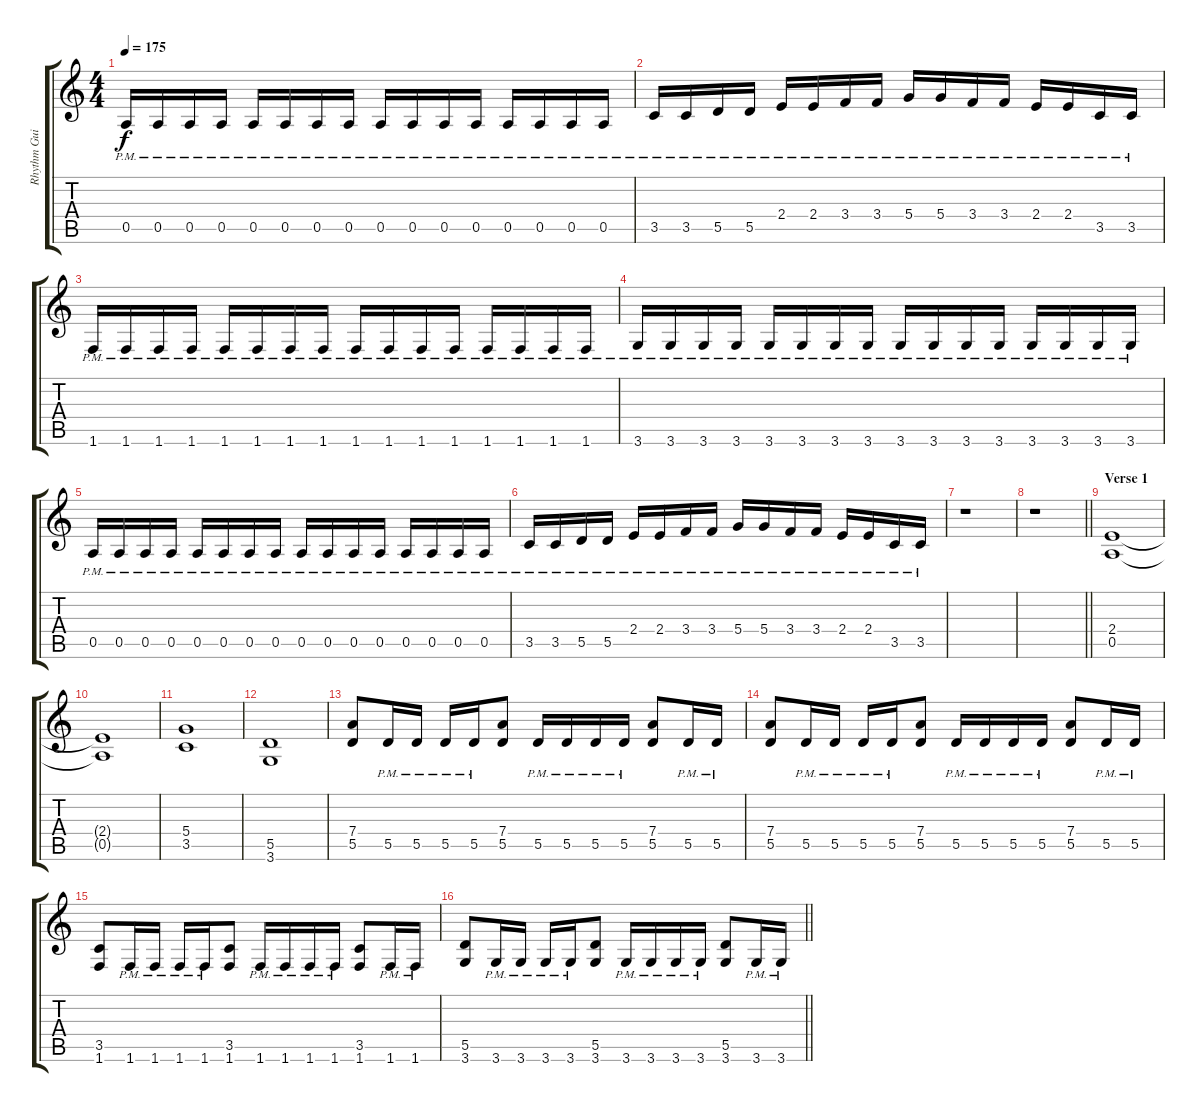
\track ("Rhythm Guitar 1: Patrick Juhàsz" "Rhythm Gui") {instrument distortionguitar}
\staff {score tabs}
\tuning (E4 B3 G3 D3 A2 E2) {hide}
\ts (4 4)
\tempo 175
\clef g2
\ks aminor
0.5{pm}.16{dy f} 0.5{pm}.16 0.5{pm}.16 0.5{pm}.16 0.5{pm}.16 0.5{pm}.16 0.5{pm}.16 0.5{pm}.16 0.5{pm}.16 0.5{pm}.16 0.5{pm}.16 0.5{pm}.16 0.5{pm}.16 0.5{pm}.16 0.5{pm}.16 0.5{pm}.16 |
3.5{pm}.16 3.5{pm}.16 5.5{pm}.16 5.5{pm}.16 2.4{pm}.16 2.4{pm}.16 3.4{pm}.16 3.4{pm}.16 5.4{pm}.16 5.4{pm}.16 3.4{pm}.16 3.4{pm}.16 2.4{pm}.16 2.4{pm}.16 3.5{pm}.16 3.5{pm}.16 |
1.6{pm}.16 1.6{pm}.16 1.6{pm}.16 1.6{pm}.16 1.6{pm}.16 1.6{pm}.16 1.6{pm}.16 1.6{pm}.16 1.6{pm}.16 1.6{pm}.16 1.6{pm}.16 1.6{pm}.16 1.6{pm}.16 1.6{pm}.16 1.6{pm}.16 1.6{pm}.16 |
3.6{pm}.16 3.6{pm}.16 3.6{pm}.16 3.6{pm}.16 3.6{pm}.16 3.6{pm}.16 3.6{pm}.16 3.6{pm}.16 3.6{pm}.16 3.6{pm}.16 3.6{pm}.16 3.6{pm}.16 3.6{pm}.16 3.6{pm}.16 3.6{pm}.16 3.6{pm}.16 |
0.5{pm}.16 0.5{pm}.16 0.5{pm}.16 0.5{pm}.16 0.5{pm}.16 0.5{pm}.16 0.5{pm}.16 0.5{pm}.16 0.5{pm}.16 0.5{pm}.16 0.5{pm}.16 0.5{pm}.16 0.5{pm}.16 0.5{pm}.16 0.5{pm}.16 0.5{pm}.16 |
3.5{pm}.16 3.5{pm}.16 5.5{pm}.16 5.5{pm}.16 2.4{pm}.16 2.4{pm}.16 3.4{pm}.16 3.4{pm}.16 5.4{pm}.16 5.4{pm}.16 3.4{pm}.16 3.4{pm}.16 2.4{pm}.16 2.4{pm}.16 3.5{pm}.16 3.5{pm}.16 |
r.1 |
\barLineRight lightlight
r.1 |
\section ("" "Verse 1")
(2.4 0.5).1 |
(2.4{t} 0.5{t}).1 |
(5.4 3.5).1 |
(5.5 3.6).1 |
(7.4 5.5).8 5.5{pm}.16 5.5{pm}.16 5.5{pm}.16 5.5{pm}.16 (7.4 5.5).8 5.5{pm}.16 5.5{pm}.16 5.5{pm}.16 5.5{pm}.16 (7.4 5.5).8 5.5{pm}.16 5.5{pm}.16 |
(7.4 5.5).8 5.5{pm}.16 5.5{pm}.16 5.5{pm}.16 5.5{pm}.16 (7.4 5.5).8 5.5{pm}.16 5.5{pm}.16 5.5{pm}.16 5.5{pm}.16 (7.4 5.5).8 5.5{pm}.16 5.5{pm}.16 |
(3.5 1.6).8 1.6{pm}.16 1.6{pm}.16 1.6{pm}.16 1.6{pm}.16 (3.5 1.6).8 1.6{pm}.16 1.6{pm}.16 1.6{pm}.16 1.6{pm}.16 (3.5 1.6).8 1.6{pm}.16 1.6{pm}.16 |
\barLineRight lightlight
(5.5 3.6).8 3.6{pm}.16 3.6{pm}.16 3.6{pm}.16 3.6{pm}.16 (5.5 3.6).8 3.6{pm}.16 3.6{pm}.16 3.6{pm}.16 3.6{pm}.16 (5.5 3.6).8 3.6{pm}.16 3.6{pm}.16
